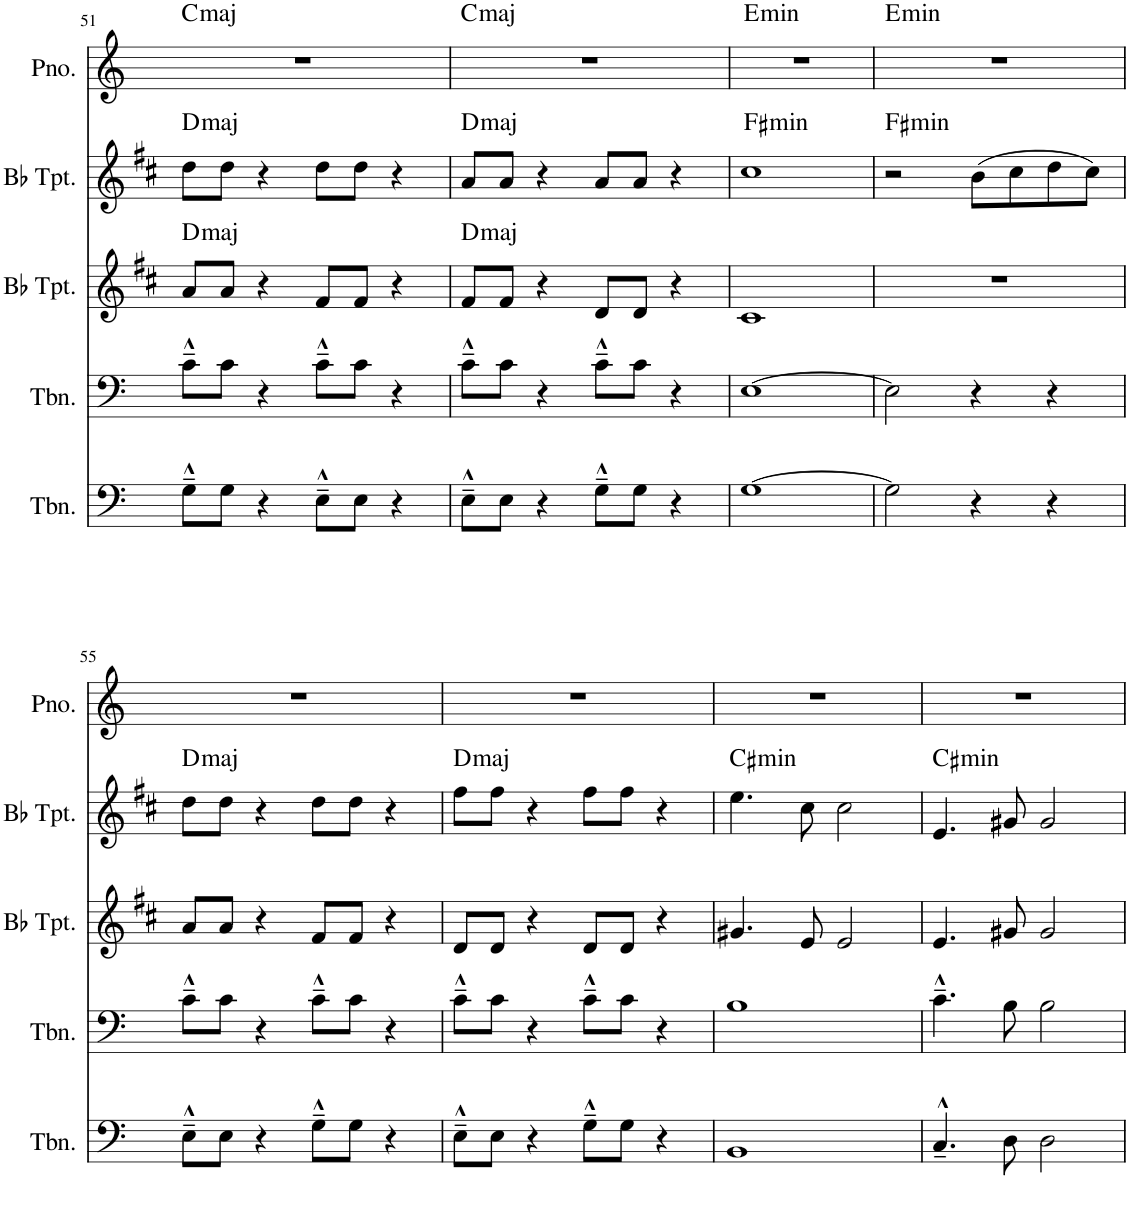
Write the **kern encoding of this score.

**kern	**kern	**kern	**kern	**harte	**kern	**harte
*part5	*part4	*part3	*part2	*part2	*part1	*part1
*staff5	*staff4	*staff3	*staff2	*	*staff1	*
*I"Trombone	*I"Trombone	*I"Bb Trumpet	*I"Bb Trumpet	*	*I"Piano	*
*I'Tbn.	*I'Tbn.	*I'Bb Tpt.	*I'Bb Tpt.	*	*I'Pno.	*
!!LO:PB:g=z
*clefF4	*clefF4	*clefG2	*clefG2	*	*clefG2	*
*	*	*Trd1c2	*Trd1c2	*	*	*
*k[]	*k[]	*k[f#c#]	*k[f#c#]	*	*k[]	*
*M4/4	*M4/4	*M4/4	*M4/4	*	*M4/4	*
=51	=51	=51	=51	=51	=51	=51
!	!	!	!	!LO:H:kt=maj	!	!LO:H:kt=maj
8G~^^\L	8c~^^\L	8a/L	8dd\L	D:maj	1r	C:maj
8G\J	8c\J	8a/J	8dd\J	.	.	.
4r	4r	4r	4r	.	.	.
8E~^^\L	8c~^^\L	8f#/L	8dd\L	.	.	.
8E\J	8c\J	8f#/J	8dd\J	.	.	.
4r	4r	4r	4r	.	.	.
=52	=52	=52	=52	=52	=52	=52
!	!	!	!	!LO:H:kt=maj	!	!LO:H:kt=maj
8E~^^\L	8c~^^\L	8f#/L	8a/L	D:maj	1r	C:maj
8E\J	8c\J	8f#/J	8a/J	.	.	.
4r	4r	4r	4r	.	.	.
8G~^^\L	8c~^^\L	8d/L	8a/L	.	.	.
8G\J	8c\J	8d/J	8a/J	.	.	.
4r	4r	4r	4r	.	.	.
=53	=53	=53	=53	=53	=53	=53
!	!	!	!	!LO:H:kt=min	!	!LO:H:kt=min
[1G	[1E	1c#	1cc#	F#:min	1r	E:min
=54	=54	=54	=54	=54	=54	=54
!	!	!	!	!LO:H:kt=min	!	!LO:H:kt=min
2G\]	2E\]	1r	2r	F#:min	1r	E:min
4r	4r	.	(8b\L	.	.	.
.	.	.	8cc#\	.	.	.
4r	4r	.	8dd\	.	.	.
.	.	.	8cc#\J)	.	.	.
!!LO:LB:g=z
=55	=55	=55	=55	=55	=55	=55
!	!	!	!	!LO:H:kt=maj	!	!
8E~^^\L	8c~^^\L	8a/L	8dd\L	D:maj	1r	.
8E\J	8c\J	8a/J	8dd\J	.	.	.
4r	4r	4r	4r	.	.	.
8G~^^\L	8c~^^\L	8f#/L	8dd\L	.	.	.
8G\J	8c\J	8f#/J	8dd\J	.	.	.
4r	4r	4r	4r	.	.	.
=56	=56	=56	=56	=56	=56	=56
!	!	!	!	!LO:H:kt=maj	!	!
8E~^^\L	8c~^^\L	8d/L	8ff#\L	D:maj	1r	.
8E\J	8c\J	8d/J	8ff#\J	.	.	.
4r	4r	4r	4r	.	.	.
8G~^^\L	8c~^^\L	8d/L	8ff#\L	.	.	.
8G\J	8c\J	8d/J	8ff#\J	.	.	.
4r	4r	4r	4r	.	.	.
=57	=57	=57	=57	=57	=57	=57
!	!	!	!	!LO:H:kt=min	!	!
1BB	1B	4.g#X/	4.ee\	C#:min	1r	.
.	.	8e/	8cc#\	.	.	.
.	.	2e/	2cc#\	.	.	.
=58	=58	=58	=58	=58	=58	=58
!	!	!	!	!LO:H:kt=min	!	!
4.C~^^/	4.c~^^\	4.e/	4.e/	C#:min	1r	.
8D\	8B\	8g#X/	8g#X/	.	.	.
2D\	2B\	2g#/	2g#/	.	.	.
=	=	=	=	=	=	=
*-	*-	*-	*-	*-	*-	*-
